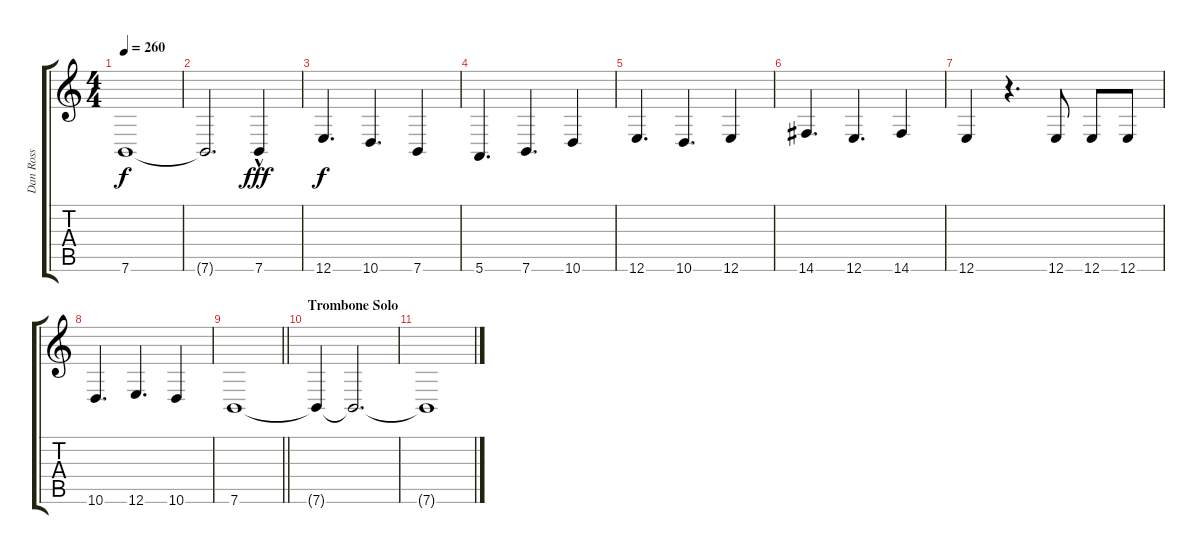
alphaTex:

\track ("Dan Ross           - Bari Sax" "Dan Ross  ") {instrument baritonesax}
\staff {score tabs}
\tuning (E4 B3 G3 D3 A2 E2) {hide}
\ts (4 4)
\tempo 260
\clef g2
\ks c
7.6.1{dy f} |
7.6{t}.2{d} 7.6{hac}.4{dy fff} |
12.6.4{d dy f} 10.6.4{d} 7.6.4 |
5.6.4{d} 7.6.4{d} 10.6.4 |
12.6.4{d} 10.6.4{d} 12.6.4 |
14.6.4{d} 12.6.4{d} 14.6.4 |
12.6.4 r.4{d} 12.6.8 12.6.8 12.6.8 |
10.6.4{d} 12.6.4{d} 10.6.4 |
\barLineRight lightlight
7.6.1{volume 16} |
\section ("" "Trombone Solo")
7.6{t}.4{volume 0} 7.6{t}.2{d} |
7.6{t}.1
